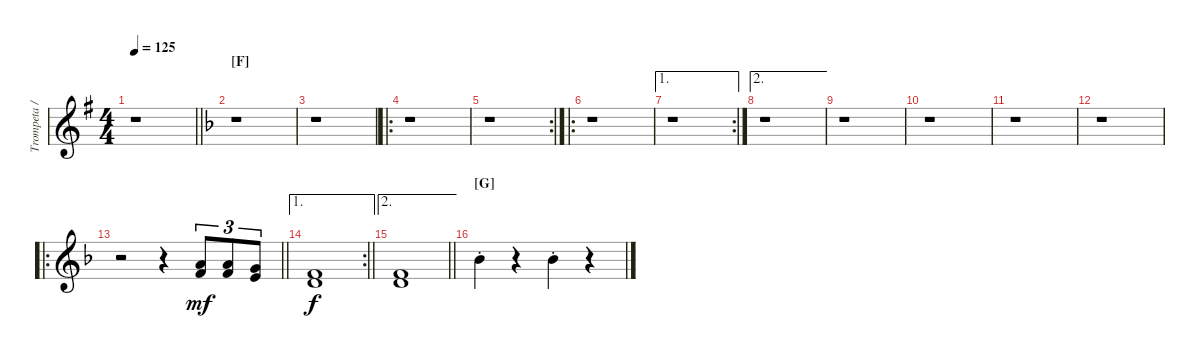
\track ("Trompeta / Trombón" "Trompeta /") {instrument trumpet}
\staff {score}
\tuning (E4 B3 G3 D3 A2 E2) {hide}
\ts (4 4)
\tempo 125
\clef g2
\barLineRight lightlight
\ks g
r.1{dy f} |
\section ("" "[F]")
\ks f
r.1 |
r.1 |
\ro
r.1 |
\rc 2
r.1 |
\ro
r.1 |
\ae 1
\rc 2
r.1 |
\ae 2
r.1 |
r.1 |
r.1 |
r.1 |
r.1 |
\ro
\barLineRight lightlight
r.2 r.4 (5.1 10.3).8{tu (3 2) dy mf volume 15 instrument trombone} (5.1 10.3).8{tu (3 2)} (3.1 9.3).8{tu (3 2)} |
\ae 1
\rc 2
\barLineRight lightlight
(1.1 3.2).1{dy f} |
\ae 2
\barLineRight lightlight
(1.1 3.2).1 |
\section ("" "[G]")
6.1{st}.4{volume 10} r.4 6.1{st}.4 r.4
